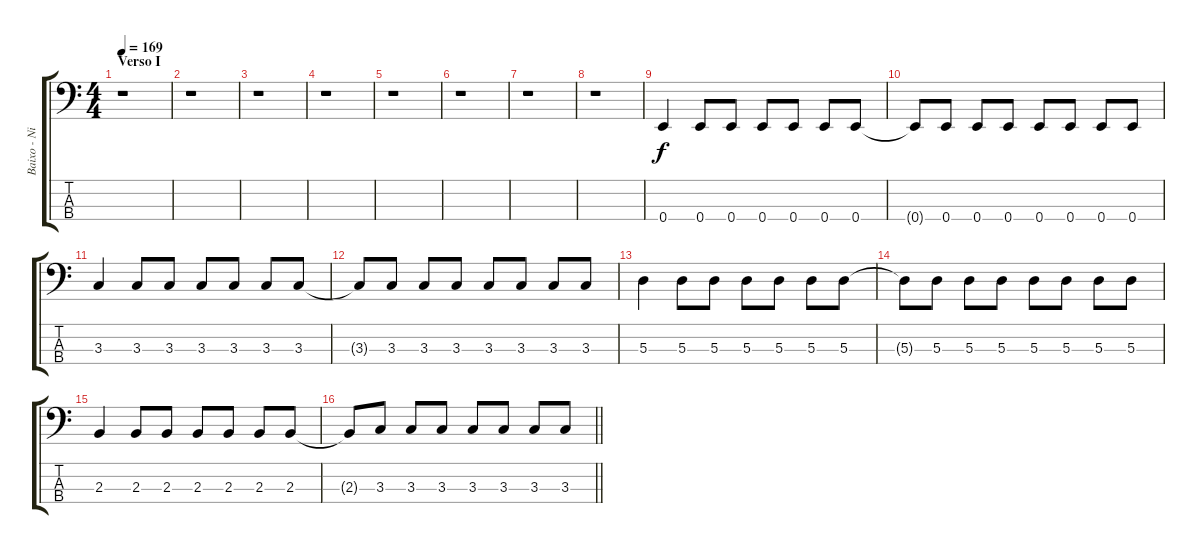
\track ("Baixo - Nikola" "Baixo - Ni") {instrument electricbasspick}
\staff {score tabs}
\tuning (G2 D2 A1 E1) {hide}
\ts (4 4)
\section ("" "Verso I")
\tempo 169
\clef f4
\ks c
r.1{dy f} |
r.1 |
r.1 |
r.1 |
r.1 |
r.1 |
r.1 |
r.1 |
0.4.4 0.4.8 0.4.8 0.4.8 0.4.8 0.4.8 0.4.8 |
0.4{t}.8 0.4.8 0.4.8 0.4.8 0.4.8 0.4.8 0.4.8 0.4.8 |
3.3.4 3.3.8 3.3.8 3.3.8 3.3.8 3.3.8 3.3.8 |
3.3{t}.8 3.3.8 3.3.8 3.3.8 3.3.8 3.3.8 3.3.8 3.3.8 |
5.3.4 5.3.8 5.3.8 5.3.8 5.3.8 5.3.8 5.3.8 |
5.3{t}.8 5.3.8 5.3.8 5.3.8 5.3.8 5.3.8 5.3.8 5.3.8 |
2.3.4 2.3.8 2.3.8 2.3.8 2.3.8 2.3.8 2.3.8 |
\barLineRight lightlight
2.3{t}.8 3.3.8 3.3.8 3.3.8 3.3.8 3.3.8 3.3.8 3.3.8
